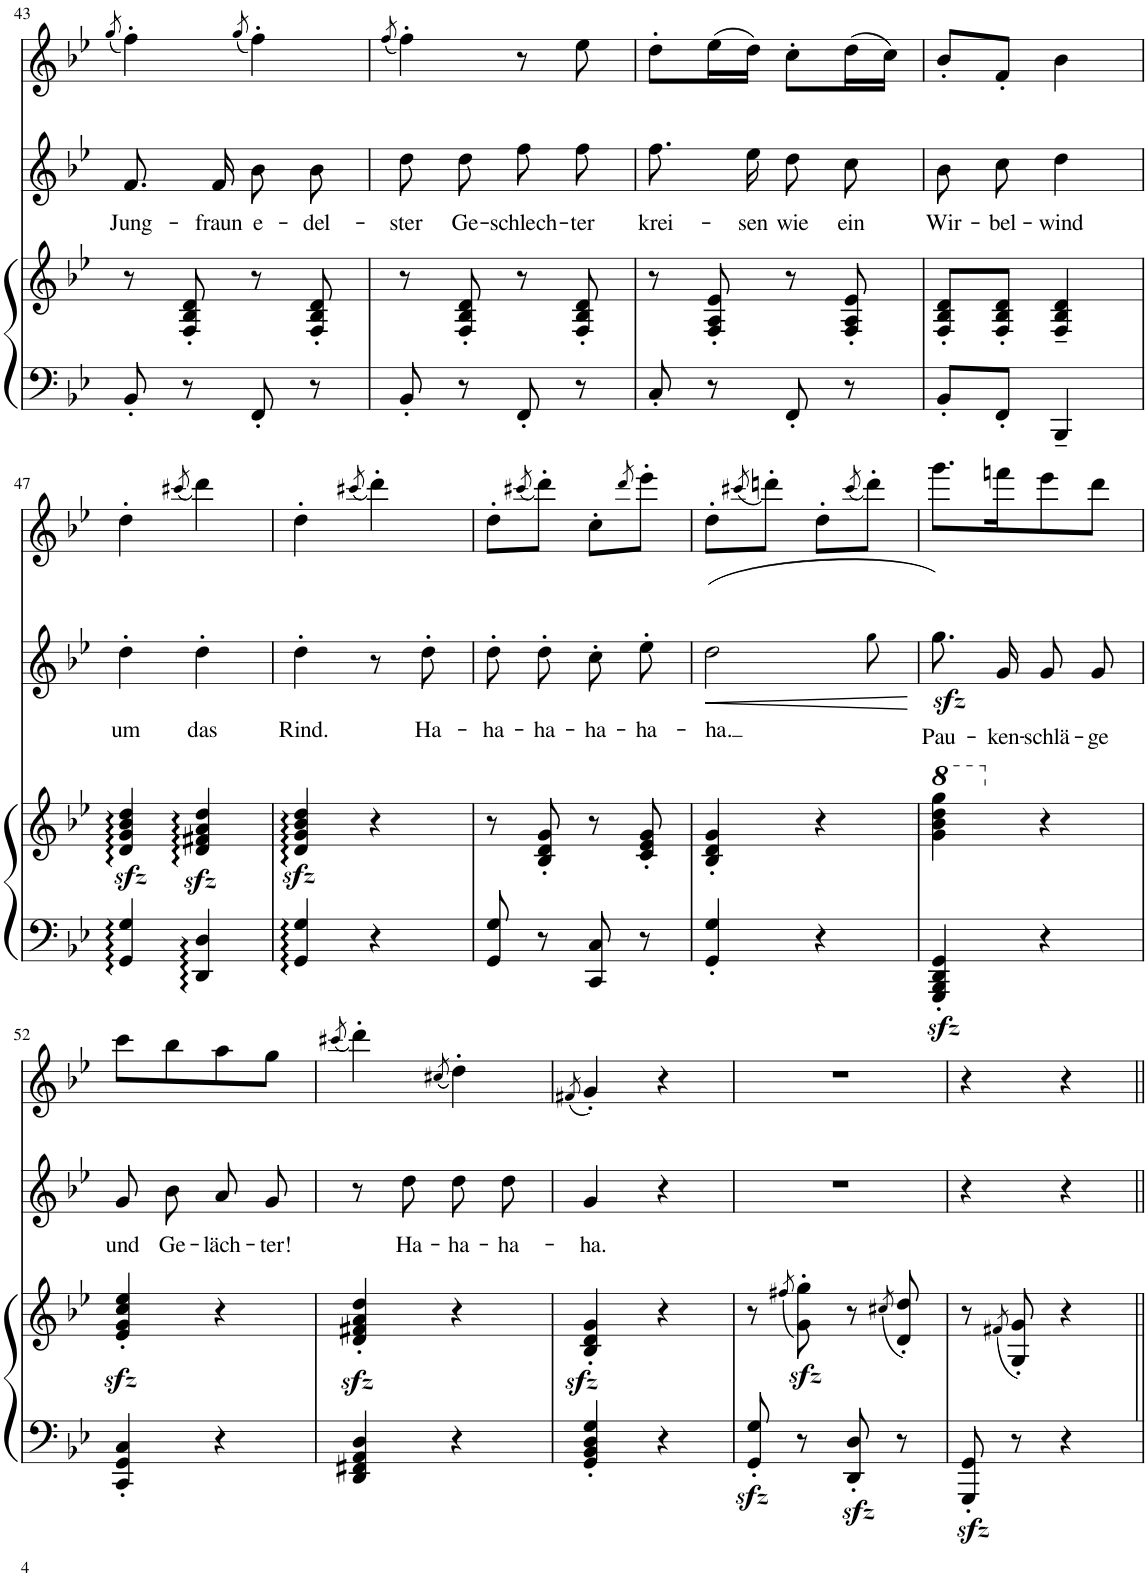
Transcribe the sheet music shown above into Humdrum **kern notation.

**kern	**kern	**kern	**text	**dynam	**kern
*part3	*part3	*part2	*part2	*part2	*part1
*staff4	*staff3	*staff2	*staff2	*staff2	*staff1
*I"Piano	*	*I"Voice	*	*	*I"Violine
*I'Pno	*	*	*	*	*
!!LO:PB:g=z
*clefF4	*clefG2	*clefG2	*	*	*clefG2
*k[b-e-]	*k[b-e-]	*k[b-e-]	*	*	*k[b-e-]
*M2/4	*M2/4	*M2/4	*	*	*M2/4
=43	=43	=43	=43	=43	=43
.	.	.	.	.	(8qgg/
!	!	!	!LO:LY:b	!	!
8BB-'/	8r	8.f/L	Jung-	.	4ff'\)
8r	8F/' 8B-/' 8d/'	.	.	.	.
!	!	!	!LO:LY:b	!	!
.	.	16f/Jk	-fraun	.	.
.	.	.	.	.	(8qgg/
!	!	!	!LO:LY:b	!	!
8FF'/	8r	8b-\L	e-	.	4ff'\)
!	!	!	!LO:LY:b	!	!
8r	8F/' 8B-/' 8d/'	8b-\J	-del-	.	.
=44	=44	=44	=44	=44	=44
.	.	.	.	.	(8qff/
!	!	!	!LO:LY:b	!	!
8BB-'/	8r	8dd\L	-ster	.	4ff'\)
!	!	!	!LO:LY:b	!	!
8r	8F/' 8B-/' 8d/'	8dd\J	Ge-	.	.
!	!	!	!LO:LY:b	!	!
8FF'/	8r	8ff\L	-schlech-	.	8r
!	!	!	!LO:LY:b	!	!
8r	8F/' 8B-/' 8d/'	8ff\J	-ter	.	8ee-\
=45	=45	=45	=45	=45	=45
!	!	!	!LO:LY:b	!	!
8C'/	8r	8.ff\L	krei-	.	8dd'\L
8r	8F/' 8A/' 8e-/'	.	.	.	(16ee-\L
!	!	!	!LO:LY:b	!	!
.	.	16ee-\Jk	-sen	.	16dd\JJ)
!	!	!	!LO:LY:b	!	!
8FF'/	8r	8dd\L	wie	.	8cc'\L
!	!	!	!LO:LY:b	!	!
8r	8F/' 8A/' 8e-/'	8cc\J	ein	.	(16dd\L
.	.	.	.	.	16cc\JJ)
=46	=46	=46	=46	=46	=46
!	!	!	!LO:LY:b	!	!
8BB-'/L	8F/' 8B-/' 8d/'L	8b-\L	Wir-	.	8b-'/L
!	!	!	!LO:LY:b	!	!
8FF'/J	8F/' 8B-/' 8d/'J	8cc\J	-bel-	.	8f'/J
!	!	!	!LO:LY:b	!	!
4BBB-~/	4F/~ 4B-/~ 4d/~	4dd\	-wind	.	4b-\
!!LO:LB:g=z
=47	=47	=47	=47	=47	=47
!	!	!	!LO:LY:b	!	!
4GG/ 4G/	4d/zz< 4g/zz< 4b-/zz< 4dd/zz<	4dd'\	um	.	4dd'\
.	.	.	.	.	(8qccc#X/
!	!	!	!LO:LY:b	!	!
4DD/ 4D/	4d/zz< 4f#X/zz< 4a/zz< 4dd/zz<	4dd'\	das	.	4ddd\)
=48	=48	=48	=48	=48	=48
!	!	!	!LO:LY:b	!	!
4GG/ 4G/	4d/zz< 4g/zz< 4b-/zz< 4dd/zz<	4dd'\	Rind.	.	4dd'\
.	.	.	.	.	(8qccc#X/
4r	4r	8r	.	.	4ddd'\)
!	!	!	!LO:LY:b	!	!
.	.	8dd'\	Ha-	.	.
=49	=49	=49	=49	=49	=49
!	!	!	!LO:LY:b	!	!
8GG/ 8G/	8r	8dd'\L	-ha-	.	8dd'\L
.	.	.	.	.	(8qccc#X/
!	!	!	!LO:LY:b	!	!
8r	8B-/' 8d/' 8g/'	8dd'\J	-ha-	.	8ddd'\J)
!	!	!	!LO:LY:b	!	!
8CC/ 8C/	8r	8cc'\L	-ha-	.	8cc'\L
.	.	.	.	.	8qddd/
!	!	!	!LO:LY:b	!	!
8r	8c/' 8e-/' 8g/'	8ee-'\J	-ha-	.	8eee-'\J
=50	=50	=50	=50	=50	=50
!	!	!	!LO:LY:b	!LO:HP:b	!
*	*	*^	*	*	*
4GG/' 4G/'	4B-/' 4d/' 4g/'	(2dd\	4.ryy	-ha.	<	8dd'\L
.	.	.	.	.	.	(8qccc#X/
.	.	.	.	.	.	8dddn'\J)
4r	4r	.	.	.	.	8dd'\L
.	.	.	.	.	.	(8qccc#/
.	.	.	8gg!\	.	.	8ddd'\J)
*	*	*v	*v	*	*	*
.	.	.	.	[	.
=51	=51	=51	=51	=51	=51
*	*8va	*	*	*	*
!	!	!	!LO:LY:b	!	!
4GGG/zz<' 4BBB-/zz<' 4DD/zz<' 4GG/zz<'	4gg\ 4bb-\ 4ddd\ 4ggg\	8.ggzz<\L)	Pau-	.	8.ggg\L
!	!	!	!LO:LY:b	!	!
.	.	16g\Jk	-ken-	.	16fffn\K
!	!	!	!LO:LY:b	!	!
4r	4r	8g/L	-schlä-	.	8eee-\
!	!	!	!LO:LY:b	!	!
.	.	8g/J	-ge	.	8ddd\J
!!LO:LB:g=z
=52	=52	=52	=52	=52	=52
*	*X8va	*	*	*	*
!	!	!	!LO:LY:b	!	!
4CC/' 4GG/' 4C/'	4e-/zz<' 4g/zz<' 4cc/zz<' 4ee-/zz<'	8g/L	und	.	8ccc\L
!	!	!	!LO:LY:b	!	!
.	.	8b-/J	Ge-	.	8bb-\
!	!	!	!LO:LY:b	!	!
4r	4r	8a/L	-läch-	.	8aa\
!	!	!	!LO:LY:b	!	!
.	.	8g/J	-ter!	.	8gg\J
=53	=53	=53	=53	=53	=53
.	.	.	.	.	(8qccc#X/
4DD/ 4FF#X/ 4AA/ 4D/	4d/zz<' 4f#X/zz<' 4a/zz<' 4dd/zz<'	8r	.	.	4ddd'\)
!	!	!	!LO:LY:b	!	!
.	.	8dd\	Ha-	.	.
.	.	.	.	.	(8qcc#X/
!	!	!	!LO:LY:b	!	!
4r	4r	8dd\L	-ha-	.	4dd'\)
!	!	!	!LO:LY:b	!	!
.	.	8dd\J	-ha-	.	.
=54	=54	=54	=54	=54	=54
.	.	.	.	.	(8qf#X/
!	!	!	!LO:LY:b	!	!
4GG/' 4BB-/' 4D/' 4G/'	4B-/zz<' 4d/zz<' 4g/zz<'	4g/	-ha.	.	4g'/)
4r	4r	4r	.	.	4r
=55	=55	=55	=55	=55	=55
8GG/zz<' 8G/zz<'	8r	2r	.	.	2r
.	(8qff#X/	.	.	.	.
8r	8g\zz<' 8gg\zz<')	.	.	.	.
8DD/zz<' 8D/zz<'	8r	.	.	.	.
.	(8qcc#X/	.	.	.	.
8r	8d/' 8dd/')	.	.	.	.
=56	=56	=56	=56	=56	=56
8GGG/zz<' 8GG/zz<'	8r	4r	.	.	4r
.	(8qf#X/	.	.	.	.
8r	8G/' 8g/')	.	.	.	.
4r	4r	4r	.	.	4r
=||	=||	=||	=||	=||	=||
*-	*-	*-	*-	*-	*-
